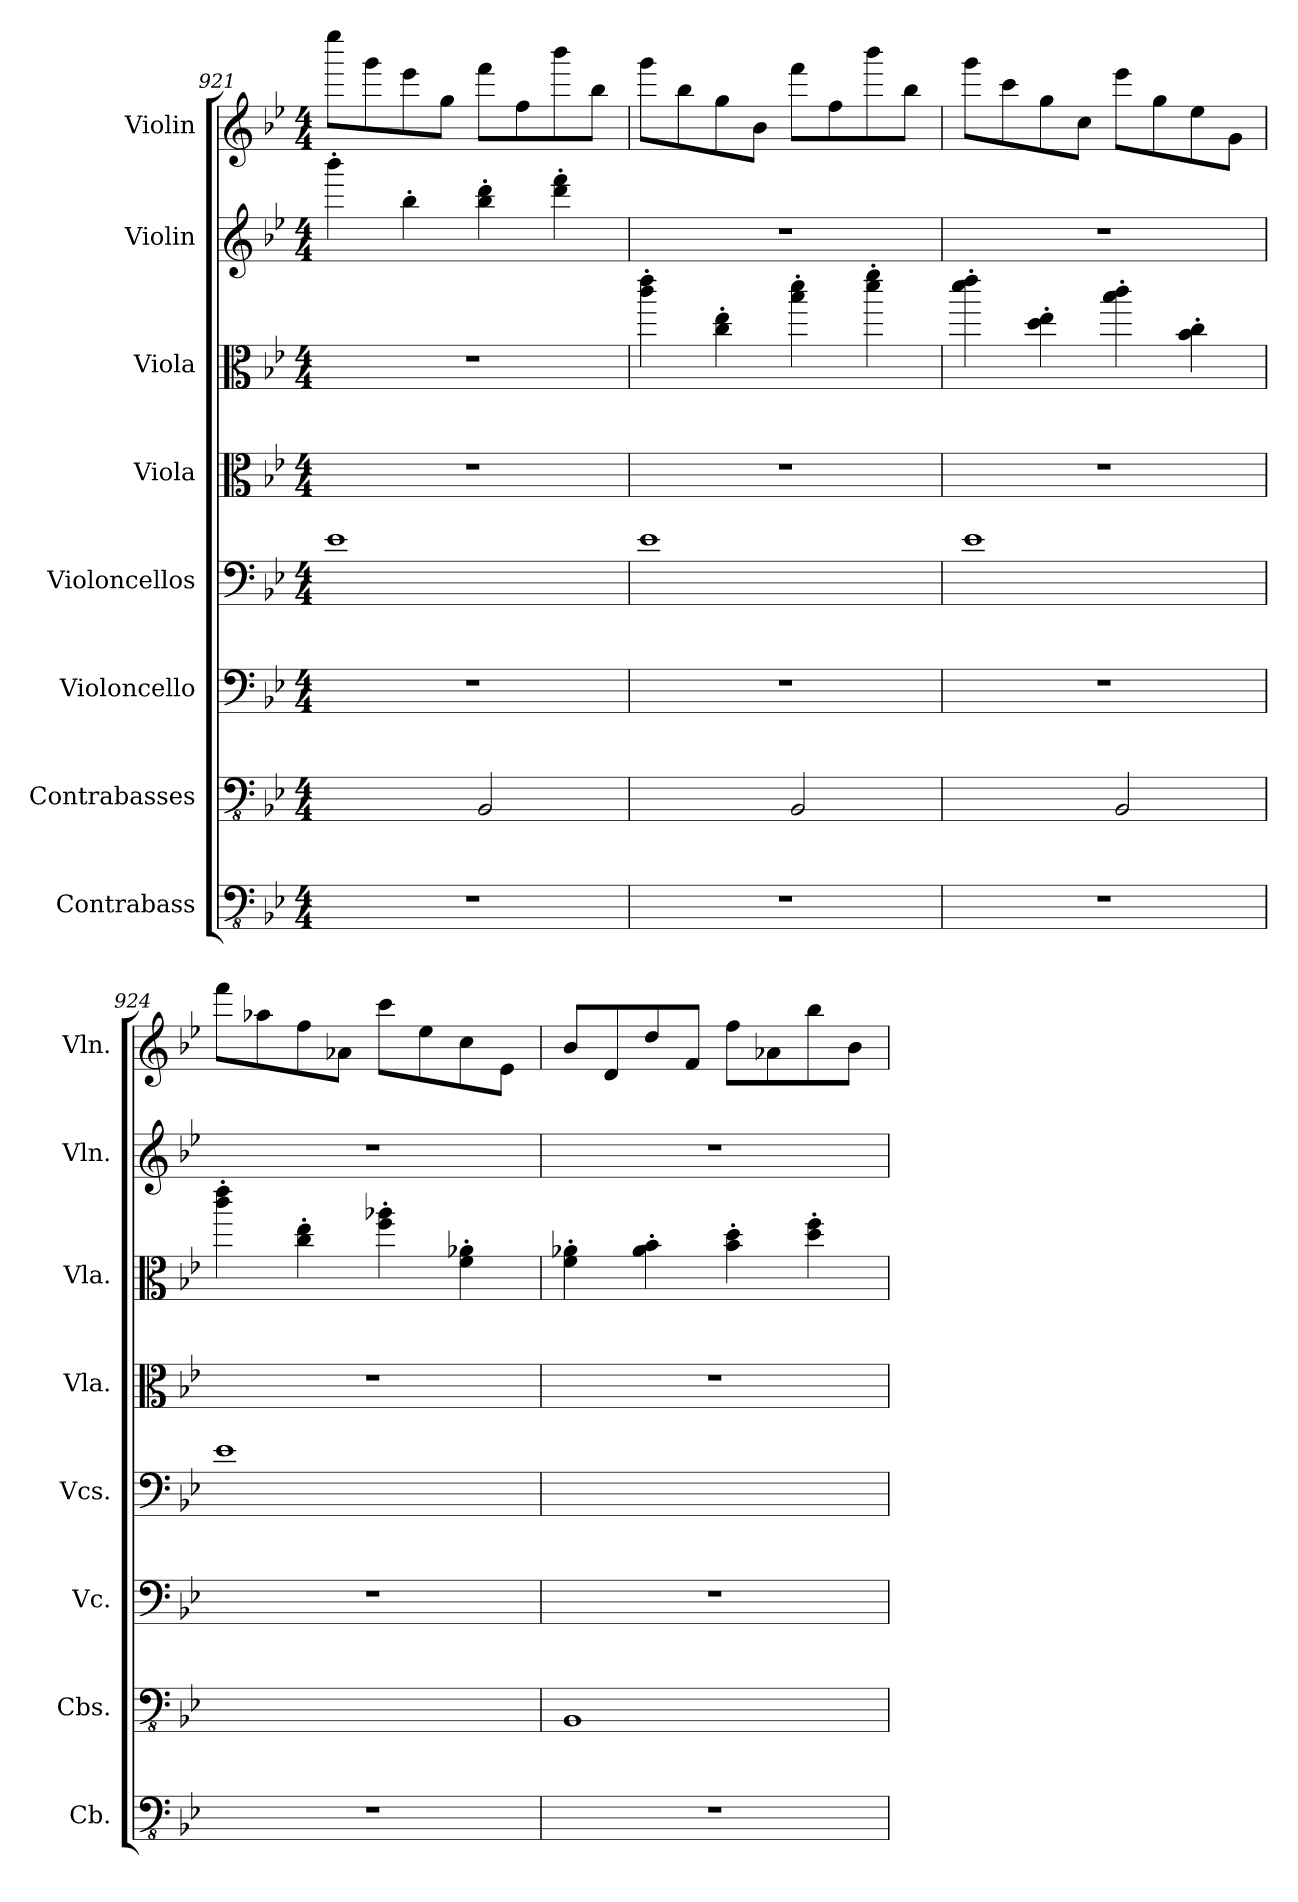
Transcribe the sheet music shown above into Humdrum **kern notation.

**kern	**kern	**kern	**kern	**kern	**kern	**kern	**kern
*part8	*part7	*part6	*part5	*part4	*part3	*part2	*part1
*staff8	*staff7	*staff6	*staff5	*staff4	*staff3	*staff2	*staff1
*I"Contrabass	*I"Contrabasses	*I"Violoncello	*I"Violoncellos	*I"Viola	*I"Viola	*I"Violin	*I"Violin
*I'Cb.	*I'Cbs.	*I'Vc.	*I'Vcs.	*I'Vla.	*I'Vla.	*I'Vln.	*I'Vln.
*clefFv4	*clefFv4	*clefF4	*clefF4	*clefC3	*clefC3	*clefG2	*clefG2
*ITrd7c12	*	*	*	*	*	*	*
*k[b-e-]	*k[b-e-]	*k[b-e-]	*k[b-e-]	*k[b-e-]	*k[b-e-]	*k[b-e-]	*k[b-e-]
*M4/4	*M4/4	*M4/4	*M4/4	*M4/4	*M4/4	*M4/4	*M4/4
=921	=921	=921	=921	=921	=921	=921	=921
1r	2ryy	1r	1e-	1r	1r	4bbb-'\	8eeee-\L
.	.	.	.	.	.	.	8ggg\
.	.	.	.	.	.	4bb-'\	8eee-\
.	.	.	.	.	.	.	8gg\J
.	2BBB-/	.	.	.	.	4bb-\' 4ddd\'	8fff\L
.	.	.	.	.	.	.	8ff\
.	.	.	.	.	.	4ddd\' 4fff\'	8bbb-\
.	.	.	.	.	.	.	8bb-\J
!!LO:PB:g=z
=922	=922	=922	=922	=922	=922	=922	=922
1r	2ryy	1r	1e-	1r	4ccc\' 4eee-\'	1r	8ggg\L
.	.	.	.	.	.	.	8bb-\
.	.	.	.	.	4cc\' 4ee-\'	.	8gg\
.	.	.	.	.	.	.	8b-\J
.	2BBB-/	.	.	.	4bb-\' 4ddd\'	.	8fff\L
.	.	.	.	.	.	.	8ff\
.	.	.	.	.	4ddd\' 4fff\'	.	8bbb-\
.	.	.	.	.	.	.	8bb-\J
=923	=923	=923	=923	=923	=923	=923	=923
1r	2ryy	1r	1e-	1r	4ddd\' 4eee-\'	1r	8ggg\L
.	.	.	.	.	.	.	8ccc\
.	.	.	.	.	4dd\' 4ee-\'	.	8gg\
.	.	.	.	.	.	.	8cc\J
.	2BBB-/	.	.	.	4bb-\' 4ccc\'	.	8eee-\L
.	.	.	.	.	.	.	8gg\
.	.	.	.	.	4b-\' 4cc\'	.	8ee-\
.	.	.	.	.	.	.	8g\J
=924	=924	=924	=924	=924	=924	=924	=924
1r	1ryy	1r	1e-	1r	4ccc\' 4eee-\'	1r	8fff\L
.	.	.	.	.	.	.	8aa-X\
.	.	.	.	.	4cc\' 4ee-\'	.	8ff\
.	.	.	.	.	.	.	8a-X\J
.	.	.	.	.	4ff\' 4aa-X\'	.	8ccc\L
.	.	.	.	.	.	.	8ee-\
.	.	.	.	.	4f\' 4a-X\'	.	8cc\
.	.	.	.	.	.	.	8e-\J
=925	=925	=925	=925	=925	=925	=925	=925
1r	1BBB-	1r	1ryy	1r	4f\' 4a-X\'	1r	8b-/L
.	.	.	.	.	.	.	8d/
.	.	.	.	.	4a-\' 4b-\'	.	8dd/
.	.	.	.	.	.	.	8f/J
.	.	.	.	.	4b-\' 4dd\'	.	8ff\L
.	.	.	.	.	.	.	8a-X\
.	.	.	.	.	4dd\' 4ff\'	.	8bb-\
.	.	.	.	.	.	.	8b-\J
=	=	=	=	=	=	=	=
*-	*-	*-	*-	*-	*-	*-	*-
